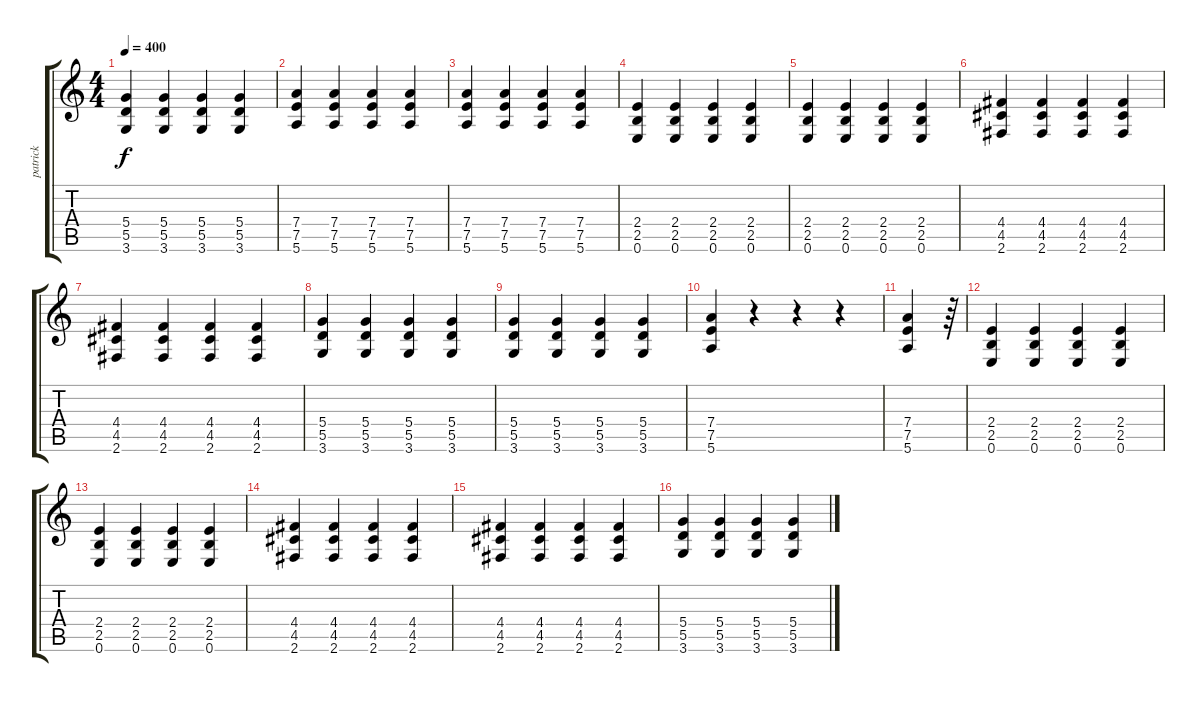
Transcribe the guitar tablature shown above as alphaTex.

\track ("patrick" "patrick") {instrument overdrivenguitar}
\staff {score tabs}
\tuning (E4 B3 G3 D3 A2 E2) {hide}
\ts (4 4)
\tempo 400
\clef g2
\ks c
(5.4 5.5 3.6).4{dy f} (5.4 5.5 3.6).4 (5.4 5.5 3.6).4 (5.4 5.5 3.6).4 |
(7.4 7.5 5.6).4 (7.4 7.5 5.6).4 (7.4 7.5 5.6).4 (7.4 7.5 5.6).4 |
(7.4 7.5 5.6).4 (7.4 7.5 5.6).4 (7.4 7.5 5.6).4 (7.4 7.5 5.6).4 |
(2.4 2.5 0.6).4 (2.4 2.5 0.6).4 (2.4 2.5 0.6).4 (2.4 2.5 0.6).4 |
(2.4 2.5 0.6).4 (2.4 2.5 0.6).4 (2.4 2.5 0.6).4 (2.4 2.5 0.6).4 |
(4.4 4.5 2.6).4 (4.4 4.5 2.6).4 (4.4 4.5 2.6).4 (4.4 4.5 2.6).4 |
(4.4 4.5 2.6).4 (4.4 4.5 2.6).4 (4.4 4.5 2.6).4 (4.4 4.5 2.6).4 |
(5.4 5.5 3.6).4 (5.4 5.5 3.6).4 (5.4 5.5 3.6).4 (5.4 5.5 3.6).4 |
(5.4 5.5 3.6).4 (5.4 5.5 3.6).4 (5.4 5.5 3.6).4 (5.4 5.5 3.6).4 |
(7.4 7.5 5.6).4 r.4 r.4 r.4 |
(7.4 7.5 5.6).4 r.64 |
(2.4 2.5 0.6).4 (2.4 2.5 0.6).4 (2.4 2.5 0.6).4 (2.4 2.5 0.6).4 |
(2.4 2.5 0.6).4 (2.4 2.5 0.6).4 (2.4 2.5 0.6).4 (2.4 2.5 0.6).4 |
(4.4 4.5 2.6).4 (4.4 4.5 2.6).4 (4.4 4.5 2.6).4 (4.4 4.5 2.6).4 |
(4.4 4.5 2.6).4 (4.4 4.5 2.6).4 (4.4 4.5 2.6).4 (4.4 4.5 2.6).4 |
(5.4 5.5 3.6).4 (5.4 5.5 3.6).4 (5.4 5.5 3.6).4 (5.4 5.5 3.6).4
